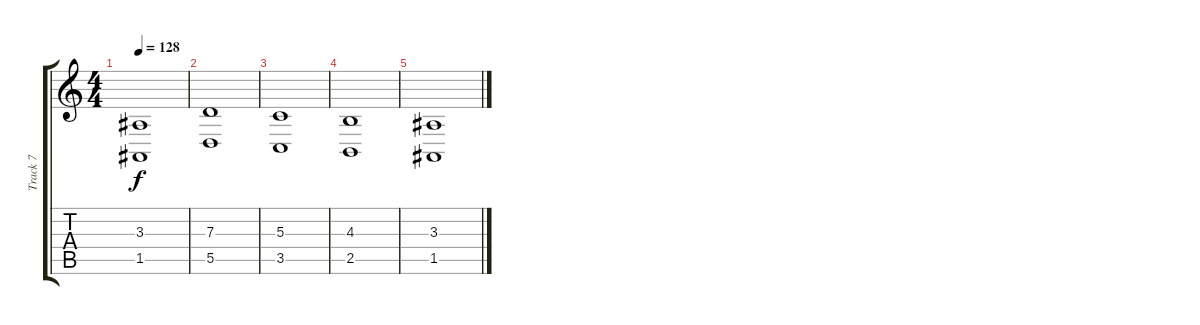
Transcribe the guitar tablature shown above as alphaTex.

\track ("Track 7" "Track 7") {instrument choiraahs}
\staff {score tabs}
\tuning (E4 B3 G3 D3 A2 E2) {hide}
\ts (4 4)
\tempo 128
\clef g2
\ks c
(3.3 1.5).1{dy f} |
(7.3 5.5).1 |
(5.3 3.5).1 |
(4.3 2.5).1 |
(3.3 1.5).1
